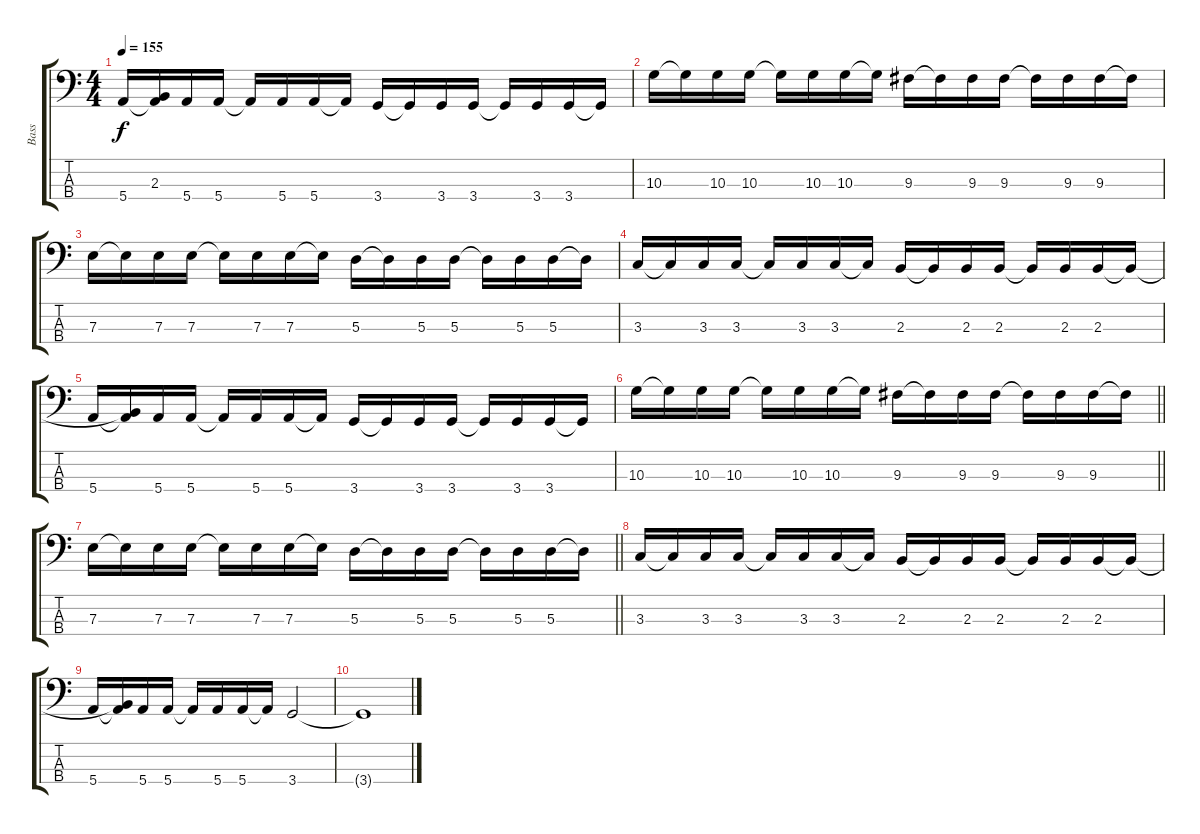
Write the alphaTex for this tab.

\track ("Bass" "Bass") {instrument electricbassfinger}
\staff {score tabs}
\tuning (G2 D2 A1 E1) {hide}
\ts (4 4)
\tempo 155
\clef f4
\ks c
5.4.16{dy f} (2.3{t} 5.4{t}).16 5.4.16 5.4.16 5.4{t}.16 5.4.16 5.4.16 5.4{t}.16 3.4.16 3.4{t}.16 3.4.16 3.4.16 3.4{t}.16 3.4.16 3.4.16 3.4{t}.16 |
10.3.16 10.3{t}.16 10.3.16 10.3.16 10.3{t}.16 10.3.16 10.3.16 10.3{t}.16 9.3.16 9.3{t}.16 9.3.16 9.3.16 9.3{t}.16 9.3.16 9.3.16 9.3{t}.16 |
7.3.16 7.3{t}.16 7.3.16 7.3.16 7.3{t}.16 7.3.16 7.3.16 7.3{t}.16 5.3.16 5.3{t}.16 5.3.16 5.3.16 5.3{t}.16 5.3.16 5.3.16 5.3{t}.16 |
3.3.16 3.3{t}.16 3.3.16 3.3.16 3.3{t}.16 3.3.16 3.3.16 3.3{t}.16 2.3.16 2.3{t}.16 2.3.16 2.3.16 2.3{t}.16 2.3.16 2.3.16 2.3{t}.16 |
5.4.16 (2.3{t} 5.4{t}).16 5.4.16 5.4.16 5.4{t}.16 5.4.16 5.4.16 5.4{t}.16 3.4.16 3.4{t}.16 3.4.16 3.4.16 3.4{t}.16 3.4.16 3.4.16 3.4{t}.16 |
\barLineRight lightlight
10.3.16 10.3{t}.16 10.3.16 10.3.16 10.3{t}.16 10.3.16 10.3.16 10.3{t}.16 9.3.16 9.3{t}.16 9.3.16 9.3.16 9.3{t}.16 9.3.16 9.3.16 9.3{t}.16 |
\barLineRight lightlight
7.3.16 7.3{t}.16 7.3.16 7.3.16 7.3{t}.16 7.3.16 7.3.16 7.3{t}.16 5.3.16 5.3{t}.16 5.3.16 5.3.16 5.3{t}.16 5.3.16 5.3.16 5.3{t}.16 |
3.3.16 3.3{t}.16 3.3.16 3.3.16 3.3{t}.16 3.3.16 3.3.16 3.3{t}.16 2.3.16 2.3{t}.16 2.3.16 2.3.16 2.3{t}.16 2.3.16 2.3.16 2.3{t}.16 |
5.4.16 (2.3{t} 5.4{t}).16 5.4.16 5.4.16 5.4{t}.16 5.4.16 5.4.16 5.4{t}.16 3.4.2 |
3.4{t}.1
